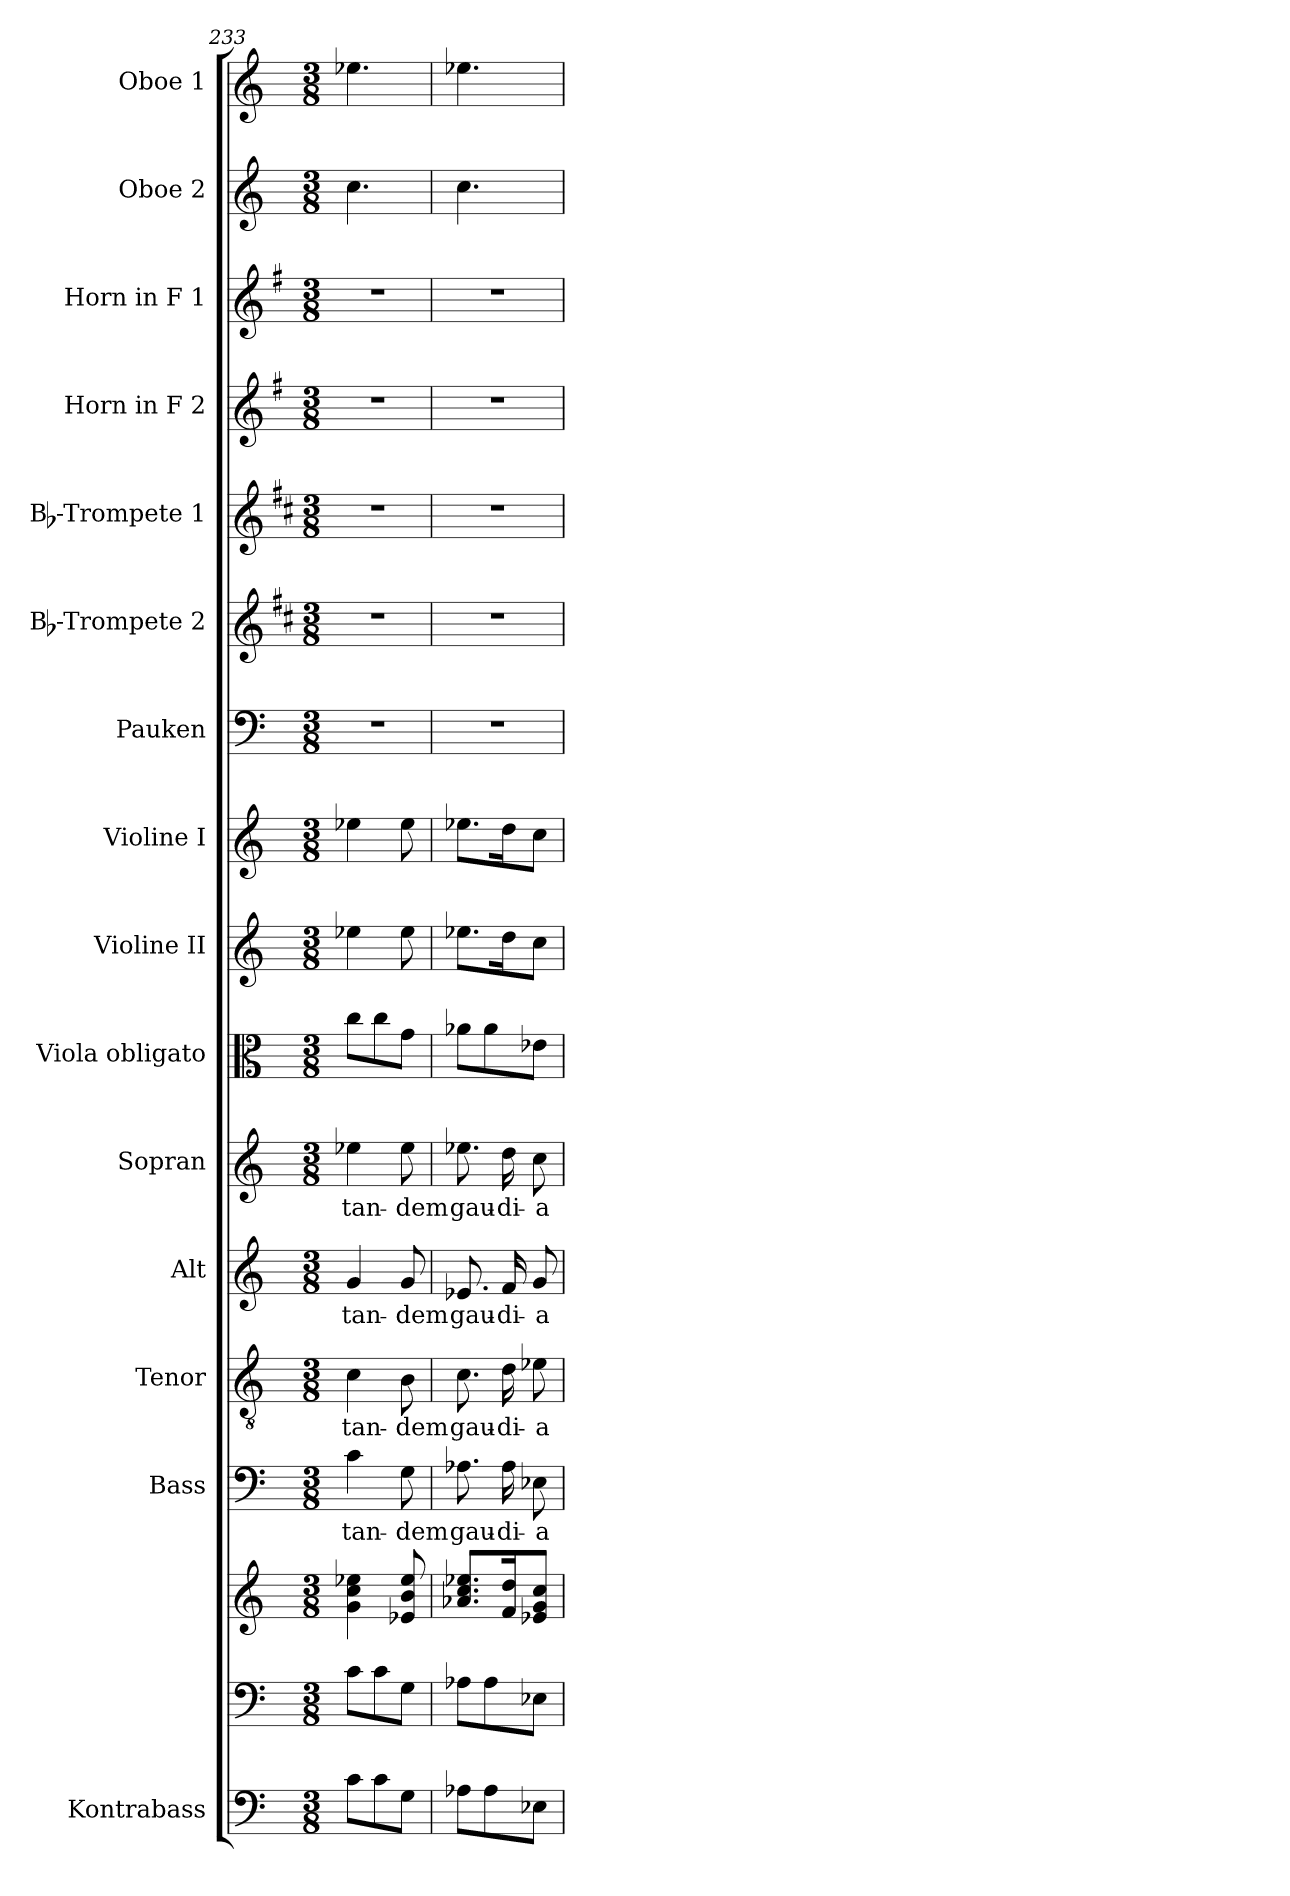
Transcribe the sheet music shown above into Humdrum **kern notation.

**kern	**kern	**kern	**kern	**text	**kern	**text	**kern	**text	**kern	**text	**kern	**kern	**kern	**kern	**kern	**kern	**kern	**kern	**kern	**kern
*part16	*part15	*part15	*part14	*part14	*part13	*part13	*part12	*part12	*part11	*part11	*part10	*part9	*part8	*part7	*part6	*part5	*part4	*part3	*part2	*part1
*staff17	*staff16	*staff15	*staff14	*staff14	*staff13	*staff13	*staff12	*staff12	*staff11	*staff11	*staff10	*staff9	*staff8	*staff7	*staff6	*staff5	*staff4	*staff3	*staff2	*staff1
*I"Kontrabass	*	*	*I"Bass	*	*I"Tenor	*	*I"Alt	*	*I"Sopran	*	*I"Viola obligato	*I"Violine II	*I"Violine I	*I"Pauken	*I"Bb-Trompete 2	*I"Bb-Trompete 1	*I"Horn in F 2	*I"Horn in F 1	*I"Oboe 2	*I"Oboe 1
*I'Kb.	*	*	*I'B.	*	*I'T.	*	*I'A.	*	*I'S.	*	*I'Vla.	*I'Vl. II	*I'Vl. I	*I'Pk.	*I'Bb Trp. 2	*I'Bb Trp. 1	*	*	*I'Ob. 2	*I'Ob. 1
*clefF4	*clefF4	*clefG2	*clefF4	*	*clefGv2	*	*clefG2	*	*clefG2	*	*clefC3	*clefG2	*clefG2	*clefF4	*clefG2	*clefG2	*clefG2	*clefG2	*clefG2	*clefG2
*ITrd7c12	*	*	*	*	*	*	*	*	*	*	*	*	*	*	*ITrd1c2	*ITrd1c2	*ITrd4c7	*ITrd4c7	*	*
*k[]	*k[]	*k[]	*k[]	*	*k[]	*	*k[]	*	*k[]	*	*k[]	*k[]	*k[]	*k[]	*k[]	*k[]	*k[]	*k[]	*k[]	*k[]
*C:	*C:	*C:	*C:	*	*C:	*	*C:	*	*C:	*	*C:	*C:	*C:	*C:	*C:	*C:	*C:	*C:	*C:	*C:
*M3/8	*M3/8	*M3/8	*M3/8	*	*M3/8	*	*M3/8	*	*M3/8	*	*M3/8	*M3/8	*M3/8	*M3/8	*M3/8	*M3/8	*M3/8	*M3/8	*M3/8	*M3/8
=233	=233	=233	=233	=233	=233	=233	=233	=233	=233	=233	=233	=233	=233	=233	=233	=233	=233	=233	=233	=233
!	!	!	!	!LO:LY:b	!	!LO:LY:b	!	!LO:LY:b	!	!LO:LY:b	!	!	!	!	!	!	!	!	!	!
8C\L	8c\L	4g\ 4cc\ 4ee-X\	4c\	tan-	4c\	tan-	4g/	tan-	4ee-X\	tan-	8cc\L	4ee-X\	4ee-X\	4.r	4.r	4.r	4.r	4.r	4.cc\	4.ee-X\
8C\	8c\	.	.	.	.	.	.	.	.	.	8cc\	.	.	.	.	.	.	.	.	.
!	!	!	!	!LO:LY:b	!	!LO:LY:b	!	!LO:LY:b	!	!LO:LY:b	!	!	!	!	!	!	!	!	!	!
8GG\J	8G\J	8e-X/ 8b/ 8ee-/	8G\	-dem	8B\	-dem	8g/	-dem	8ee-\	-dem	8g\J	8ee-\	8ee-\	.	.	.	.	.	.	.
=234	=234	=234	=234	=234	=234	=234	=234	=234	=234	=234	=234	=234	=234	=234	=234	=234	=234	=234	=234	=234
!	!	!	!	!LO:LY:b	!	!LO:LY:b	!	!LO:LY:b	!	!LO:LY:b	!	!	!	!	!	!	!	!	!	!
8AA-X\L	8A-X\L	8.a-X/ 8.cc/ 8.ee-X/L	8.A-X\	gau-	8.c\	gau-	8.e-X/	gau-	8.ee-X\	gau-	8a-X\L	8.ee-X\L	8.ee-X\L	4.r	4.r	4.r	4.r	4.r	4.cc\	4.ee-X\
8AA-\	8A-\	.	.	.	.	.	.	.	.	.	8a-\	.	.	.	.	.	.	.	.	.
!	!	!	!	!LO:LY:b	!	!LO:LY:b	!	!LO:LY:b	!	!LO:LY:b	!	!	!	!	!	!	!	!	!	!
.	.	16f/ 16dd/k	16A-\	-di-	16d\	-di-	16f/	-di-	16dd\	-di-	.	16dd\k	16dd\k	.	.	.	.	.	.	.
!	!	!	!	!LO:LY:b	!	!LO:LY:b	!	!LO:LY:b	!	!LO:LY:b	!	!	!	!	!	!	!	!	!	!
8EE-X\J	8E-X\J	8e-X/ 8g/ 8cc/J	8E-X\	-a	8e-X\	-a	8g/	-a	8cc\	-a	8e-X\J	8cc\J	8cc\J	.	.	.	.	.	.	.
=	=	=	=	=	=	=	=	=	=	=	=	=	=	=	=	=	=	=	=	=
*-	*-	*-	*-	*-	*-	*-	*-	*-	*-	*-	*-	*-	*-	*-	*-	*-	*-	*-	*-	*-
